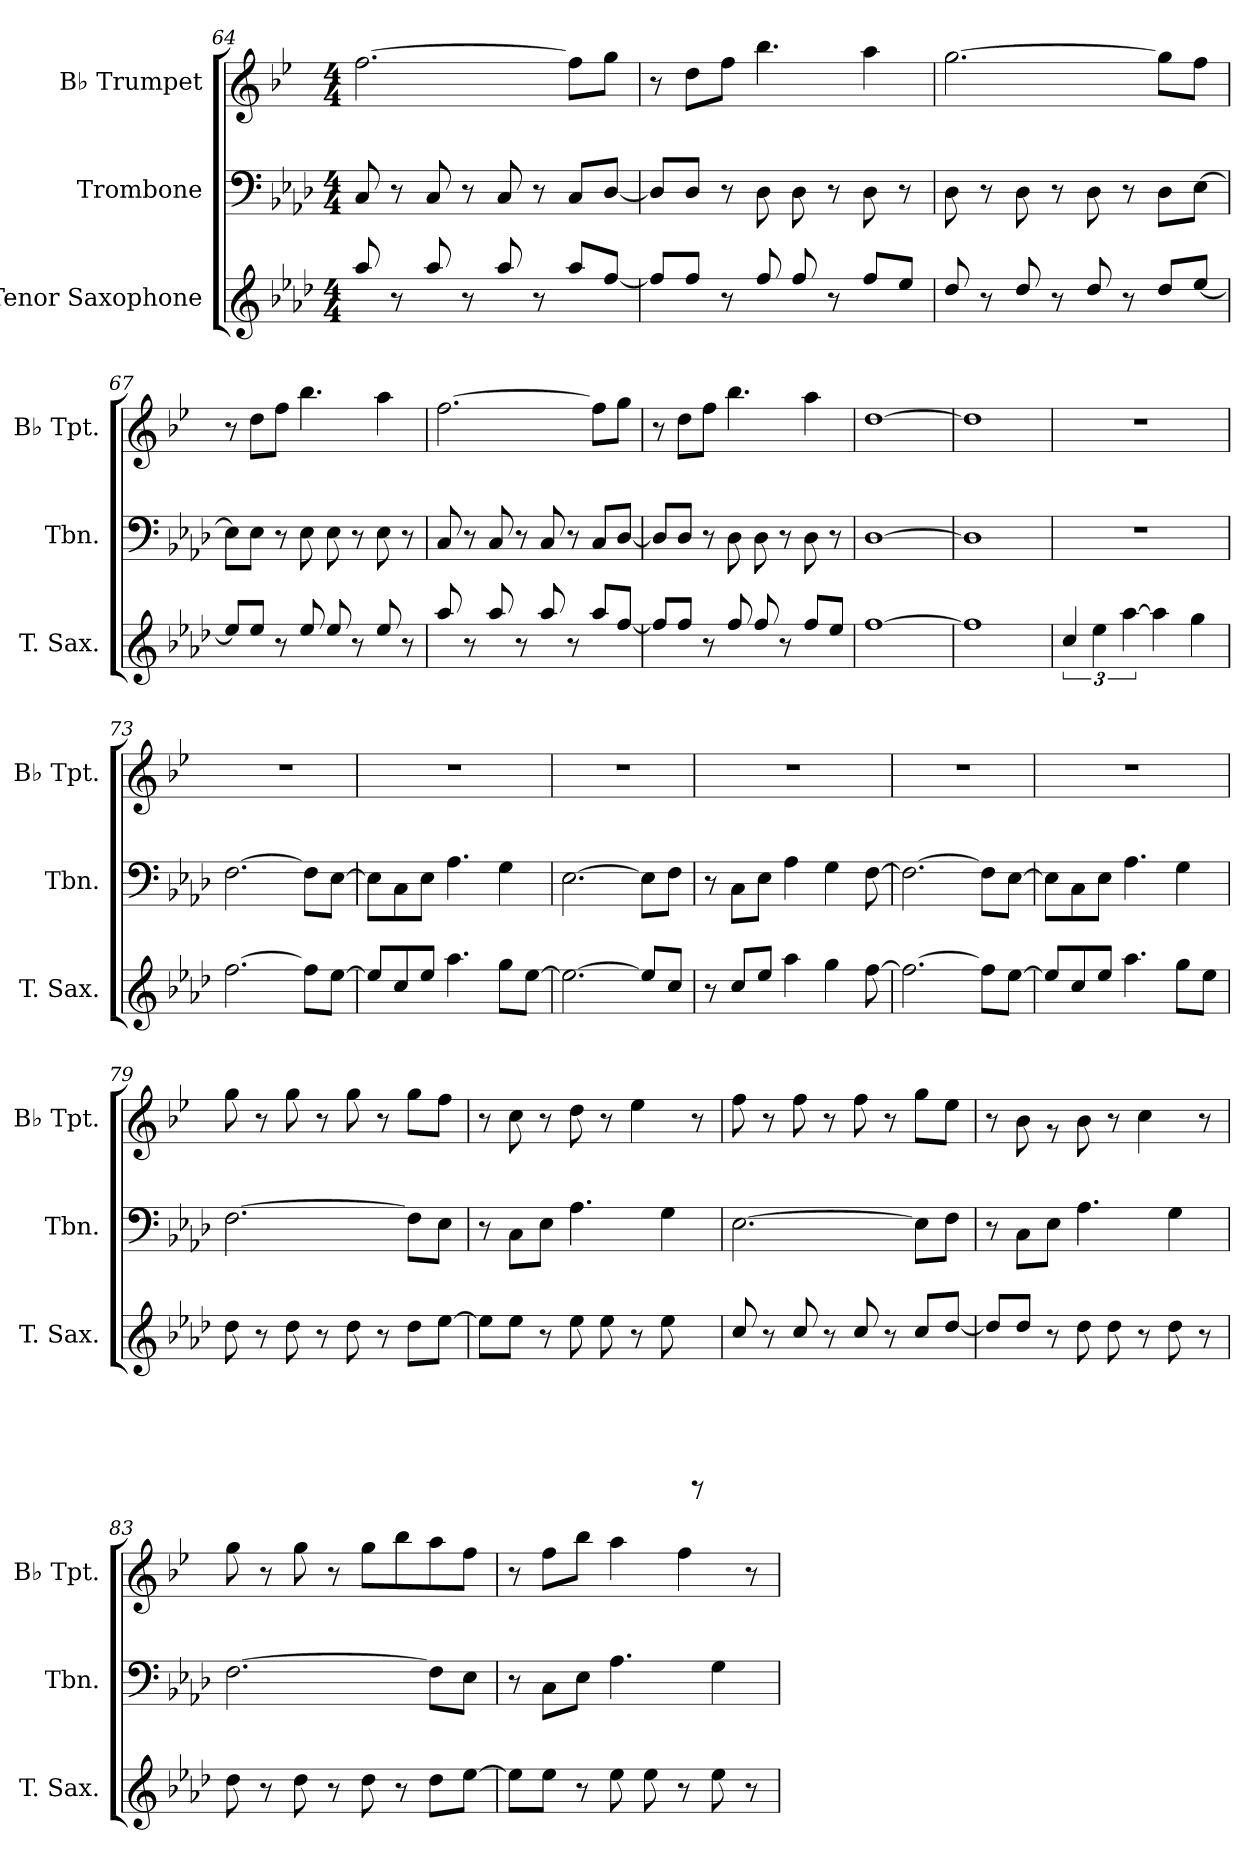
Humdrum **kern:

**kern	**kern	**kern	**dynam
*part3	*part2	*part1	*part1
*staff3	*staff2	*staff1	*staff1
*I"Tenor Saxophone	*I"Trombone	*I"B♭ Trumpet	*
*I'T. Sax.	*I'Tbn.	*I'B♭ Tpt.	*
!!LO:PB:g=z
*clefG2	*clefF4	*clefG2	*
*ITrd8c14	*	*ITrd1c2	*
*k[b-e-a-d-]	*k[b-e-a-d-]	*k[b-e-a-d-]	*
*M4/4	*M4/4	*M4/4	*
=64	=64	=64	=64
8a-/	8C/	[2.ee-\	.
8r	8r	.	.
8a-/	8C/	.	.
8r	8r	.	.
8a-/	8C/	.	.
8r	8r	.	.
8a-/L	8C/L	8ee-\L]	.
[8f/J	[8D-/J	8ff\J	.
=65	=65	=65	=65
8f/L]	8D-/L]	8r	.
!	!	!	!LO:DY:b
8f/J	8D-/J	8cc\L	other-dynamics
8r	8r	8ee-\J	.
8f/	8D-\	4.aa-\	.
8f/	8D-\	.	.
8r	8r	.	.
8f/L	8D-\	4gg\	.
8e-/J	8r	.	.
=66	=66	=66	=66
8d-/	8D-\	[2.ff\	.
8r	8r	.	.
8d-/	8D-\	.	.
8r	8r	.	.
8d-/	8D-\	.	.
8r	8r	.	.
8d-/L	8D-\L	8ff\L]	.
[8e-/J	[8E-\J	8ee-\J	.
=67	=67	=67	=67
8e-/L]	8E-\L]	8r	.
8e-/J	8E-\J	8cc\L	.
8r	8r	8ee-\J	.
8e-/	8E-\	4.aa-\	.
8e-/	8E-\	.	.
8r	8r	.	.
8e-/	8E-\	4gg\	.
8r	8r	.	.
!!LO:LB:g=z
=68	=68	=68	=68
8a-/	8C/	[2.ee-\	.
8r	8r	.	.
8a-/	8C/	.	.
8r	8r	.	.
8a-/	8C/	.	.
8r	8r	.	.
8a-/L	8C/L	8ee-\L]	.
[8f/J	[8D-/J	8ff\J	.
=69	=69	=69	=69
8f/L]	8D-/L]	8r	.
8f/J	8D-/J	8cc\L	.
8r	8r	8ee-\J	.
8f/	8D-\	4.aa-\	.
8f/	8D-\	.	.
8r	8r	.	.
8f/L	8D-\	4gg\	.
8e-/J	8r	.	.
=70	=70	=70	=70
[1f	[1D-	[1cc	.
=71	=71	=71	=71
1fZ]	1D-Z]	1ccZ]	.
=72	=72	=72	=72
6c/	1r	1r	.
6e-\	.	.	.
[6a-\	.	.	.
4a-\]	.	.	.
4g\	.	.	.
=73	=73	=73	=73
[2.f\	[2.F\	1r	.
8f\L]	8F\L]	.	.
[8e-\J	[8E-\J	.	.
=74	=74	=74	=74
8e-/L]	8E-\L]	1r	.
8c/	8C\	.	.
8e-/J	8E-\J	.	.
4.a-\	4.A-\	.	.
8g\L	4G\	.	.
[8e-\J	.	.	.
!!LO:LB:g=z
=75	=75	=75	=75
2.e-\_	[2.E-\	1r	.
8e-/L]	8E-\L]	.	.
8c/J	8F\J	.	.
=76	=76	=76	=76
8r	8r	1r	.
8c/L	8C\L	.	.
8e-/J	8E-\J	.	.
4a-\	4A-\	.	.
4g\	4G\	.	.
[8f\	[8F\	.	.
=77	=77	=77	=77
2.f\_	2.F\_	1r	.
8f\L]	8F\L]	.	.
[8e-\J	[8E-\J	.	.
=78	=78	=78	=78
8e-/L]	8E-\L]	1r	.
8c/	8C\	.	.
8e-/J	8E-\J	.	.
4.a-\	4.A-\	.	.
8g\L	4G\	.	.
8e-\J	.	.	.
=79	=79	=79	=79
8d-\	[2.F\	8ff\	.
8r	.	8r	.
8d-\	.	8ff\	.
8r	.	8r	.
8d-\	.	8ff\	.
8r	.	8r	.
8d-\L	8F\L]	8ff\L	.
[8e-\J	8E-\J	8ee-\J	.
=80	=80	=80	=80
8e-\L]	8r	8r	.
8e-\J	8C\L	8b-\	.
8r	8E-\J	8r	.
8e-\	4.A-\	8cc\	.
8e-\	.	8r	.
8r	.	4dd-\	.
8e-\	4G\	.	.
8rBBBB	.	8r	.
!!LO:LB:g=z
=81	=81	=81	=81
8c/	[2.E-\	8ee-\	.
8r	.	8r	.
8c/	.	8ee-\	.
8r	.	8r	.
8c/	.	8ee-\	.
8r	.	8r	.
8c/L	8E-\L]	8ff\L	.
[8d-/J	8F\J	8dd-\J	.
=82	=82	=82	=82
8d-/L]	8r	8r	.
8d-/J	8C\L	8a-\	.
8r	8E-\J	8rg	.
8d-\	4.A-\	8a-\	.
8d-\	.	8r	.
8r	.	4b-\	.
8d-\	4G\	.	.
8r	.	8r	.
=83	=83	=83	=83
8d-\	[2.F\	8ff\	.
8r	.	8r	.
8d-\	.	8ff\	.
8r	.	8r	.
8d-\	.	8ff\L	.
8r	.	8aa-\	.
8d-\L	8F\L]	8gg\	.
[8e-\J	8E-\J	8ee-\J	.
=84	=84	=84	=84
8e-\L]	8r	8r	.
8e-\J	8C\L	8ee-\L	.
8r	8E-\J	8aa-\J	.
8e-\	4.A-\	4gg\	.
8e-\	.	.	.
8r	.	4ee-\	.
8e-\	4G\	.	.
8r	.	8r	.
=	=	=	=
*-	*-	*-	*-
